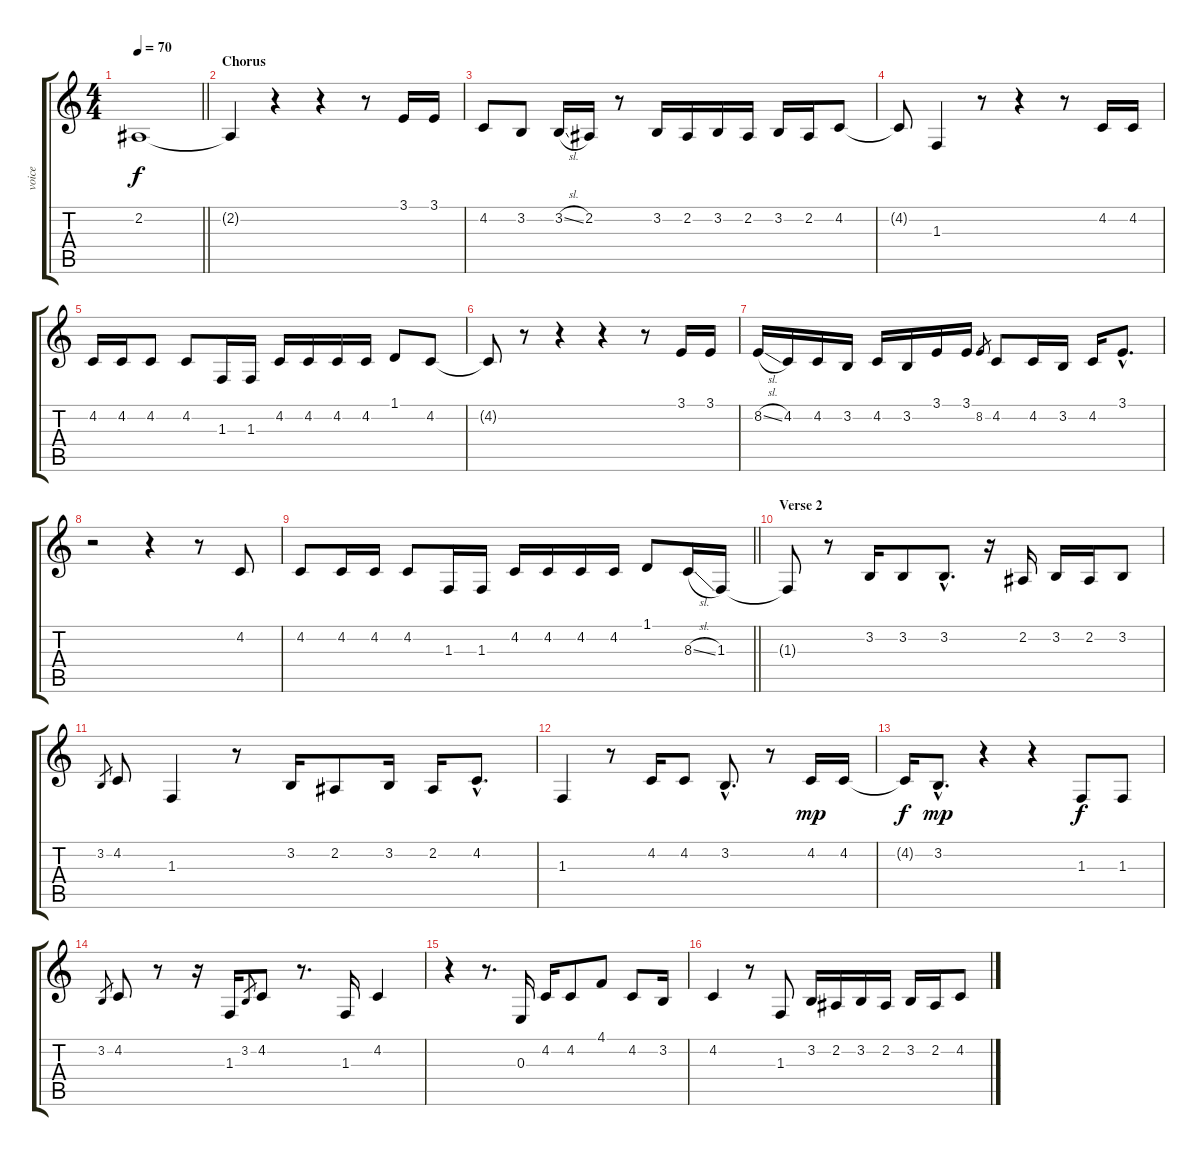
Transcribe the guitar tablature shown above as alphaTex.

\track ("voice" "voice") {instrument synthstrings2}
\staff {score tabs}
\tuning (Db4 Ab3 E3 B2 Gb2 Db2) {hide}
\ts (4 4)
\tempo 70
\clef g2
\barLineRight lightlight
\ks c
2.2.1{dy f} |
\section ("" "Chorus")
2.2{t}.4 r.4 r.4 r.8 3.1.16{volume 13 instrument lead2sawtooth} 3.1.16 |
4.2.8 3.2.8 3.2{sl}.16 2.2.16 r.8 3.2.16 2.2.16 3.2.16 2.2.16 3.2.16 2.2.16 4.2.8 |
4.2{t}.8 1.3.4 r.8 r.4 r.8 4.2.16 4.2.16 |
4.2.16 4.2.16 4.2.8 4.2.8 1.3.16 1.3.16 4.2.16 4.2.16 4.2.16 4.2.16 1.1.8 4.2.8 |
4.2{t}.8 r.8 r.4 r.4 r.8 3.1.16 3.1.16 |
8.2{sl}.16 4.2.16 4.2.16 3.2.16 4.2.16 3.2.16 3.1.16 3.1.16 8.2.8{gr} 4.2.8 4.2.16 3.2.16 4.2.16 3.1{hac}.8{d} |
r.2 r.4 r.8 4.2.8 |
\barLineRight lightlight
4.2.8 4.2.16 4.2.16 4.2.8 1.3.16 1.3.16 4.2.16 4.2.16 4.2.16 4.2.16 1.1.8 8.3{sl}.16 1.3.16 |
\section ("" "Verse 2")
1.3{t}.8 r.8{volume 16 instrument lead3calliope} 3.2.16 3.2.8 3.2{hac}.8{d} r.16 2.2.16 3.2.16 2.2.16 3.2.8 |
3.2.8{gr} 4.2.8 1.3.4 r.8 3.2.16 2.2.8 3.2.16 2.2.16 4.2{hac}.8{d} |
1.3.4 r.8 4.2.16 4.2.8 3.2{hac}.8{d} r.8 4.2.16{dy mp} 4.2.16 |
4.2{t}.16{dy f} 3.2{hac}.8{d dy mp} r.4 r.4 1.3.8{dy f} 1.3.8 |
3.2.8{gr} 4.2.8 r.8 r.16 1.3.16 3.2.8{gr} 4.2.8 r.8{d} 1.3.16 4.2.4 |
r.4 r.8{d} 0.3.16 4.2.16 4.2.8 4.1.8 4.2.8 3.2.16 |
4.2.4 r.8 1.3.8 3.2.16 2.2.16 3.2.16 2.2.16 3.2.16 2.2.16 4.2.8
